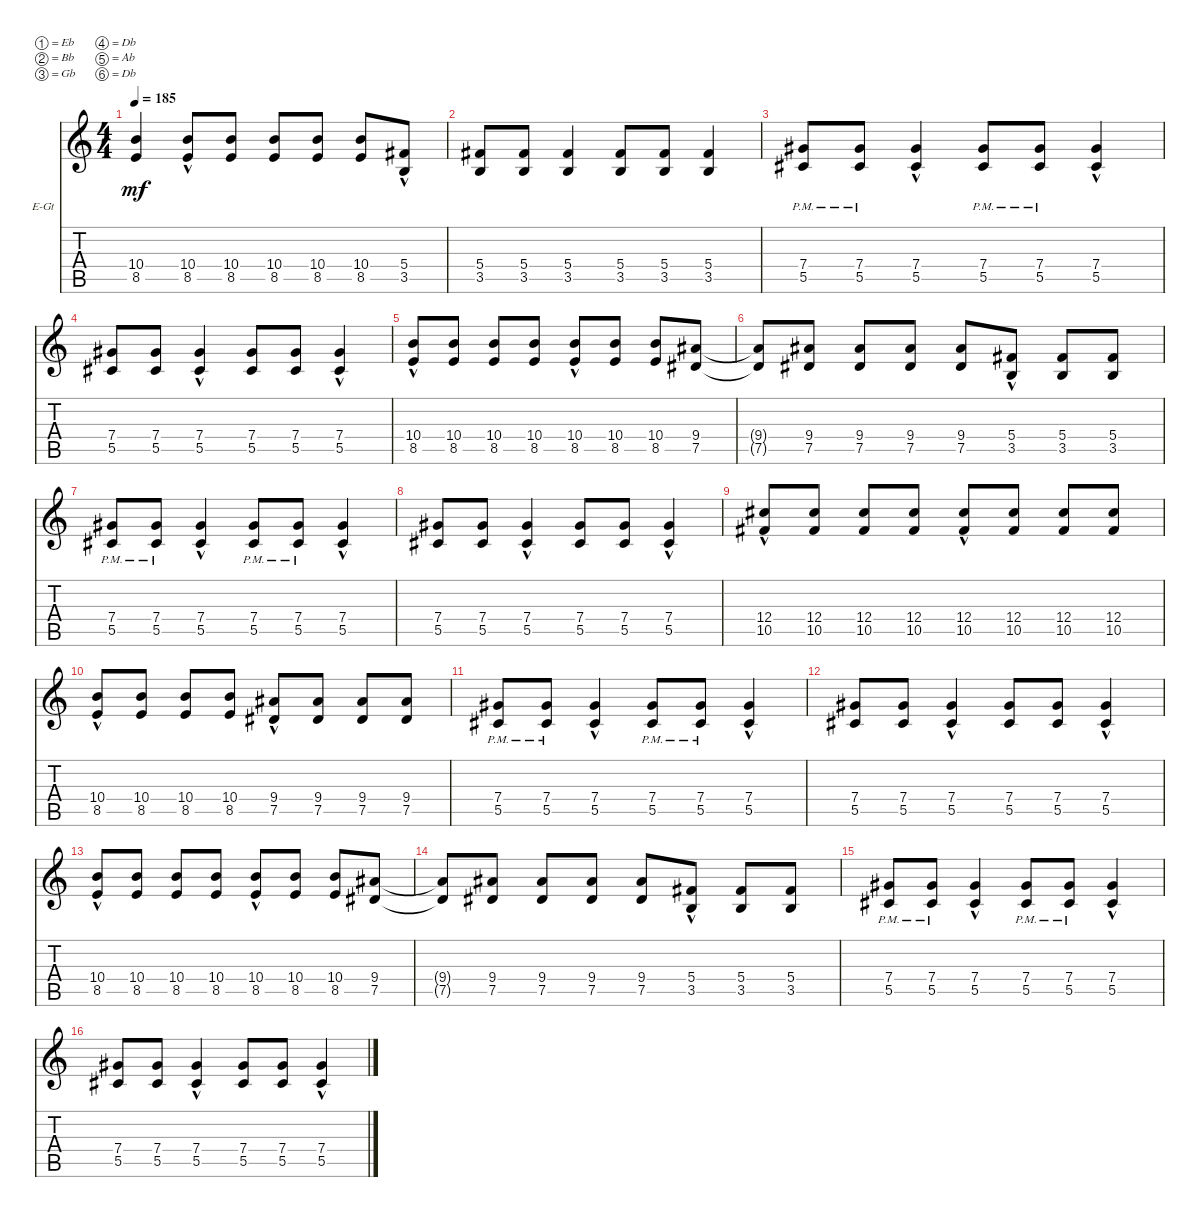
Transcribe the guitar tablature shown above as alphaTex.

\defaultSystemsLayout 4
\bracketExtendMode nobrackets
\firstSystemTrackNameOrientation horizontal
\otherSystemsTrackNameOrientation horizontal
\track ("Electric Guitar" "E-Gt") {instrument distortionguitar}
\staff {score tabs}
\tuning (Eb4 Bb3 Gb3 Db3 Ab2 Db2)
\ts (4 4)
\tempo 185
\clef g2
\ks c
(8.5 10.4).4{dy mf} (8.5{hac} 10.4).8 (8.5 10.4).8 (8.5 10.4).8 (8.5 10.4).8 (8.5 10.4).8 (3.5{hac} 5.4{hac}).8 |
(3.5 5.4).8 (5.4 3.5).8 (3.5 5.4).4 (3.5 5.4).8 (3.5 5.4).8 (3.5 5.4).4 |
(5.5{pm} 7.4{pm}).8 (5.5{pm} 7.4{pm}).8 (5.5{hac} 7.4{hac}).4 (5.5{pm} 7.4{pm}).8 (5.5{pm} 7.4{pm}).8 (5.5{hac} 7.4{hac}).4 |
(5.5 7.4).8 (5.5 7.4).8 (5.5{hac} 7.4{hac}).4 (5.5 7.4).8 (5.5 7.4).8 (5.5{hac} 7.4{hac}).4 |
(8.5{hac} 10.4{hac}).8 (8.5 10.4).8 (8.5 10.4).8 (8.5 10.4).8 (8.5{hac} 10.4{hac}).8 (8.5 10.4).8 (8.5 10.4).8 (7.5 9.4).8 |
(7.5{t} 9.4{t}).8 (7.5 9.4).8 (7.5 9.4).8 (7.5 9.4).8 (7.5 9.4).8 (3.5{hac} 5.4{hac}).8 (3.5 5.4).8 (3.5 5.4).8 |
(5.5{pm} 7.4{pm}).8 (5.5{pm} 7.4{pm}).8 (5.5{hac} 7.4{hac}).4 (5.5{pm} 7.4{pm}).8 (5.5{pm} 7.4{pm}).8 (5.5{hac} 7.4{hac}).4 |
(5.5 7.4).8 (5.5 7.4).8 (5.5{hac} 7.4{hac}).4 (5.5 7.4).8 (5.5 7.4).8 (5.5{hac} 7.4{hac}).4 |
(10.5{hac} 12.4{hac}).8 (10.5 12.4).8 (10.5 12.4).8 (10.5 12.4).8 (10.5{hac} 12.4{hac}).8 (10.5 12.4).8 (10.5 12.4).8 (10.5 12.4).8 |
(8.5{hac} 10.4{hac}).8 (8.5 10.4).8 (8.5 10.4).8 (8.5 10.4).8 (7.5{hac} 9.4{hac}).8 (7.5 9.4).8 (7.5 9.4).8 (7.5 9.4).8 |
(5.5{pm} 7.4{pm}).8 (5.5{pm} 7.4{pm}).8 (5.5{hac} 7.4{hac}).4 (5.5{pm} 7.4{pm}).8 (5.5{pm} 7.4{pm}).8 (5.5{hac} 7.4{hac}).4 |
(5.5 7.4).8 (5.5 7.4).8 (5.5{hac} 7.4{hac}).4 (5.5 7.4).8 (5.5 7.4).8 (5.5{hac} 7.4{hac}).4 |
(8.5{hac} 10.4{hac}).8 (8.5 10.4).8 (8.5 10.4).8 (8.5 10.4).8 (8.5{hac} 10.4{hac}).8 (8.5 10.4).8 (8.5 10.4).8 (7.5 9.4).8 |
(7.5{t} 9.4{t}).8 (7.5 9.4).8 (7.5 9.4).8 (7.5 9.4).8 (7.5 9.4).8 (3.5{hac} 5.4{hac}).8 (3.5 5.4).8 (3.5 5.4).8 |
(5.5{pm} 7.4{pm}).8 (5.5{pm} 7.4{pm}).8 (5.5{hac} 7.4{hac}).4 (5.5{pm} 7.4{pm}).8 (5.5{pm} 7.4{pm}).8 (5.5{hac} 7.4{hac}).4 |
(5.5 7.4).8 (5.5 7.4).8 (5.5{hac} 7.4{hac}).4 (5.5 7.4).8 (5.5 7.4).8 (5.5{hac} 7.4{hac}).4
